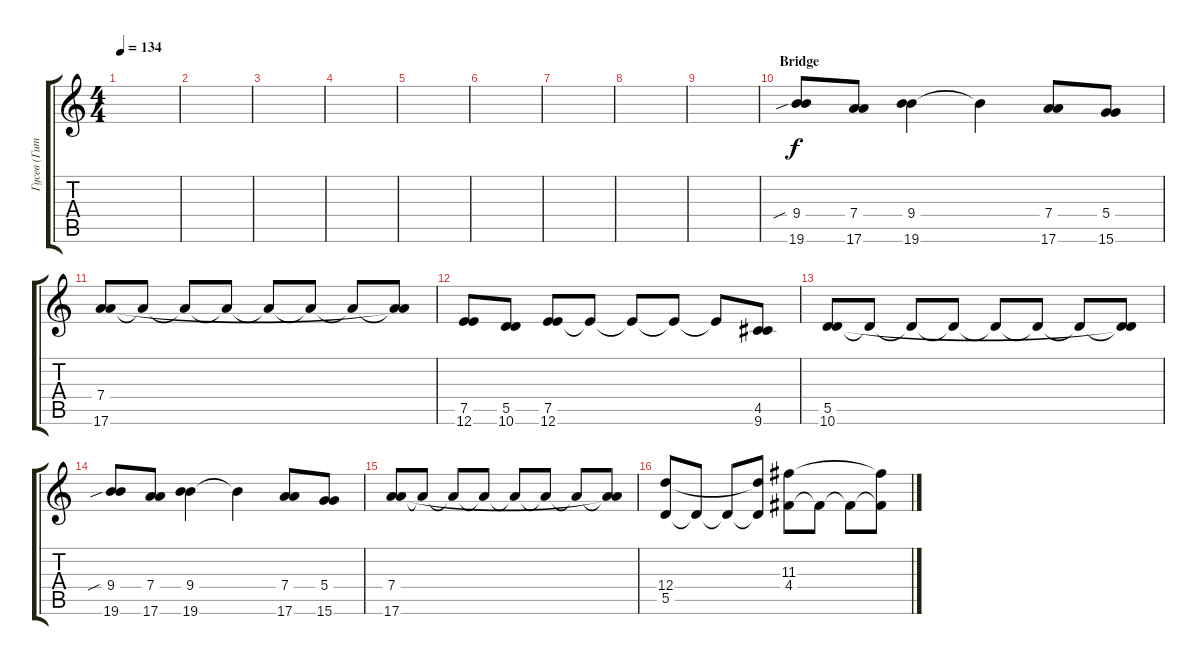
\track ("Гусев (Гитара №1)" "Гусев (Гит") {instrument electricguitarjazz}
\staff {score tabs}
\tuning (E4 B3 G3 D3 A2 E2) {hide}
\ts (4 4)
\tempo 134
\clef g2
\ks c
|
|
|
|
|
|
|
|
|
\section ("" "Bridge")
(9.4{sib} 19.6).8 (7.4 17.6).8 (9.4 19.6).4 9.4{t}.4 (7.4 17.6).8 (5.4 15.6).8 |
(7.4 17.6).8 7.4{t}.8 7.4{t}.8 7.4{t}.8 7.4{t}.8 7.4{t}.8 7.4{t}.8 (7.4{t} 17.6{t}).8 |
(7.5 12.6).8 (5.5 10.6).8 (7.5 12.6).8 7.5{t}.8 7.5{t}.8 7.5{t}.8 7.5{t}.8 (4.5 9.6).8 |
(5.5 10.6).8 5.5{t}.8 5.5{t}.8 5.5{t}.8 5.5{t}.8 5.5{t}.8 5.5{t}.8 (5.5{t} 10.6{t}).8 |
(9.4{sib} 19.6).8 (7.4 17.6).8 (9.4 19.6).4 9.4{t}.4 (7.4 17.6).8 (5.4 15.6).8 |
(7.4 17.6).8 7.4{t}.8 7.4{t}.8 7.4{t}.8 7.4{t}.8 7.4{t}.8 7.4{t}.8 (7.4{t} 17.6{t}).8 |
(12.4 5.5).8 5.5{t}.8 5.5{t}.8 (12.4{t} 5.5{t}).8 (11.3 4.4).8 4.4{t}.8 4.4{t}.8 (11.3{t} 4.4{t}).8
